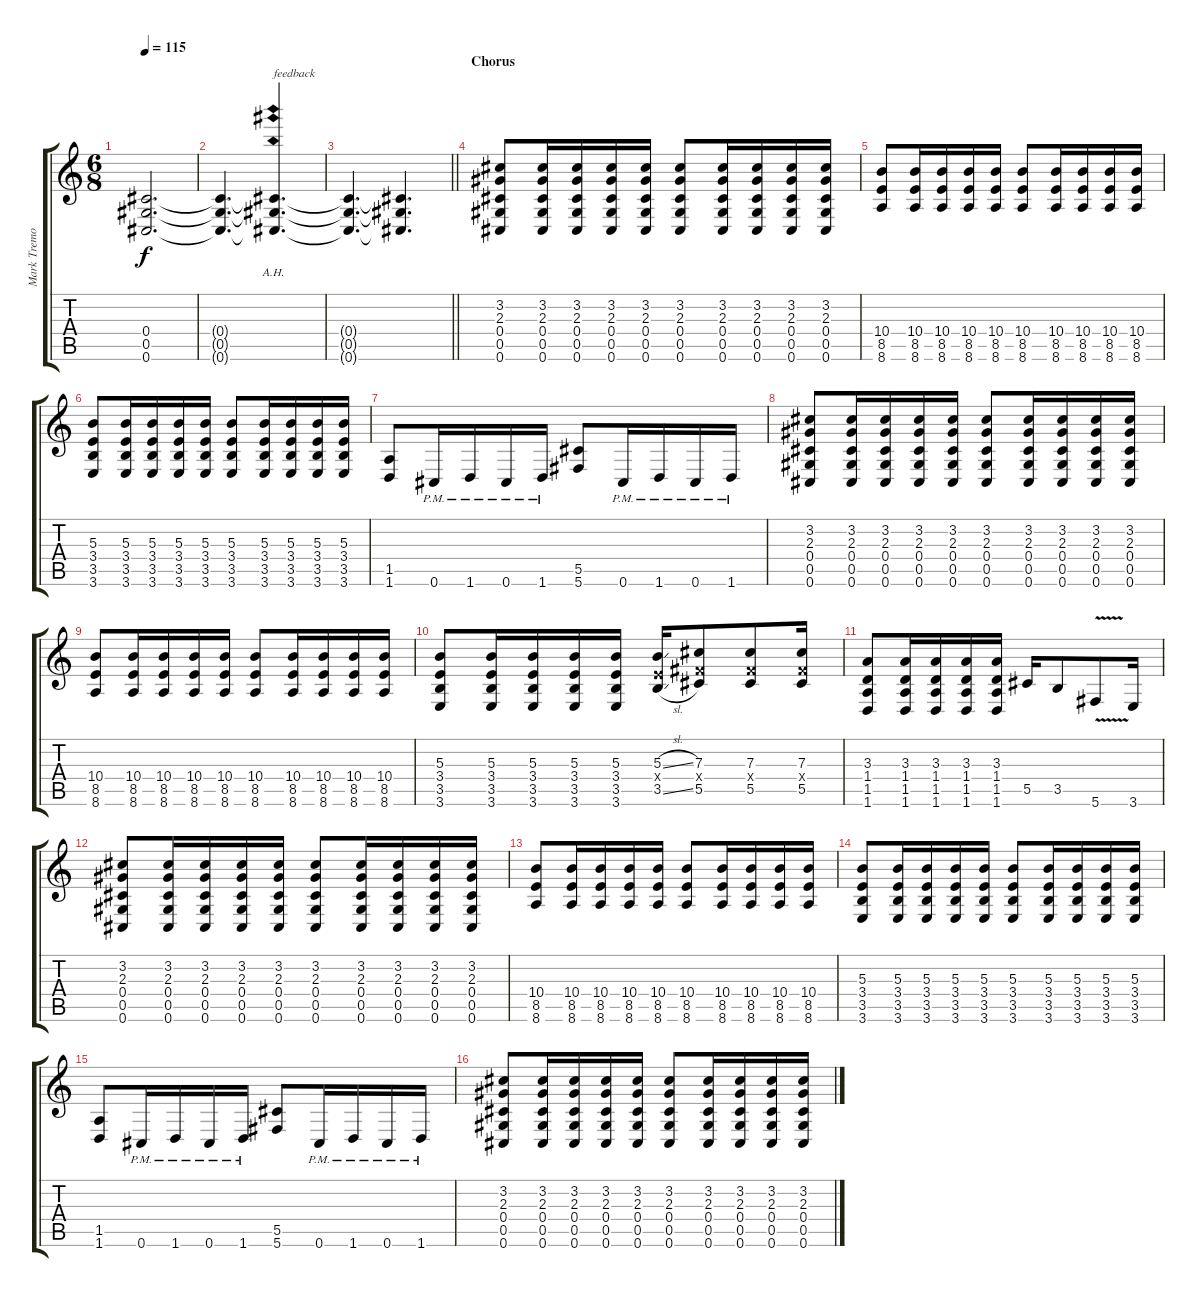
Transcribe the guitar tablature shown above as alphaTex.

\track ("Mark Tremonti" "Mark Tremo") {instrument distortionguitar}
\staff {score tabs}
\tuning (Eb4 Bb3 Gb3 Db3 Ab2 Db2) {hide}
\ts (6 8)
\tempo 115
\clef g2
\ks c
(0.4{t} 0.5{t} 0.6{t}).2{d dy f} |
(0.4{t} 0.5{t} 0.6{t}).4{d} (0.4{ah 15 t} 0.5{ah 8 t} 0.6{ah 15 t}).4{d txt "feedback"} |
\barLineRight lightlight
(0.4{t} 0.5{t} 0.6{t}).4{d volume 13} (0.4{t} 0.5{t} 0.6{t}).4{d} |
\section ("" "Chorus")
(3.2 2.3 0.4 0.5 0.6).8 (3.2 2.3 0.4 0.5 0.6).16 (3.2 2.3 0.4 0.5 0.6).16 (3.2 2.3 0.4 0.5 0.6).16 (3.2 2.3 0.4 0.5 0.6).16 (3.2 2.3 0.4 0.5 0.6).8 (3.2 2.3 0.4 0.5 0.6).16 (3.2 2.3 0.4 0.5 0.6).16 (3.2 2.3 0.4 0.5 0.6).16 (3.2 2.3 0.4 0.5 0.6).16 |
(10.4 8.5 8.6).8 (10.4 8.5 8.6).16 (10.4 8.5 8.6).16 (10.4 8.5 8.6).16 (10.4 8.5 8.6).16 (10.4 8.5 8.6).8 (10.4 8.5 8.6).16 (10.4 8.5 8.6).16 (10.4 8.5 8.6).16 (10.4 8.5 8.6).16 |
(5.3 3.4 3.5 3.6).8 (5.3 3.4 3.5 3.6).16 (5.3 3.4 3.5 3.6).16 (5.3 3.4 3.5 3.6).16 (5.3 3.4 3.5 3.6).16 (5.3 3.4 3.5 3.6).8 (5.3 3.4 3.5 3.6).16 (5.3 3.4 3.5 3.6).16 (5.3 3.4 3.5 3.6).16 (5.3 3.4 3.5 3.6).16 |
(1.5 1.6).8 0.6{pm}.16 1.6{pm}.16 0.6{pm}.16 1.6{pm}.16 (5.5 5.6).8 0.6{pm}.16 1.6{pm}.16 0.6{pm}.16 1.6{pm}.16 |
(3.2 2.3 0.4 0.5 0.6).8 (3.2 2.3 0.4 0.5 0.6).16 (3.2 2.3 0.4 0.5 0.6).16 (3.2 2.3 0.4 0.5 0.6).16 (3.2 2.3 0.4 0.5 0.6).16 (3.2 2.3 0.4 0.5 0.6).8 (3.2 2.3 0.4 0.5 0.6).16 (3.2 2.3 0.4 0.5 0.6).16 (3.2 2.3 0.4 0.5 0.6).16 (3.2 2.3 0.4 0.5 0.6).16 |
(10.4 8.5 8.6).8 (10.4 8.5 8.6).16 (10.4 8.5 8.6).16 (10.4 8.5 8.6).16 (10.4 8.5 8.6).16 (10.4 8.5 8.6).8 (10.4 8.5 8.6).16 (10.4 8.5 8.6).16 (10.4 8.5 8.6).16 (10.4 8.5 8.6).16 |
(5.3 3.4 3.5 3.6).8 (5.3 3.4 3.5 3.6).16 (5.3 3.4 3.5 3.6).16 (5.3 3.4 3.5 3.6).16 (5.3 3.4 3.5 3.6).16 (5.3{sl} 3.4{x} 3.5{sl}).16 (7.3 5.4{x} 5.5).8 (7.3 5.4{x} 5.5).8 (7.3 5.4{x} 5.5).16 |
(3.3 1.4 1.5 1.6).8 (3.3 1.4 1.5 1.6).16 (3.3 1.4 1.5 1.6).16 (3.3 1.4 1.5 1.6).16 (3.3 1.4 1.5 1.6).16 5.5.16 3.5.8 5.6{v}.8 3.6.16 |
(3.2 2.3 0.4 0.5 0.6).8 (3.2 2.3 0.4 0.5 0.6).16 (3.2 2.3 0.4 0.5 0.6).16 (3.2 2.3 0.4 0.5 0.6).16 (3.2 2.3 0.4 0.5 0.6).16 (3.2 2.3 0.4 0.5 0.6).8 (3.2 2.3 0.4 0.5 0.6).16 (3.2 2.3 0.4 0.5 0.6).16 (3.2 2.3 0.4 0.5 0.6).16 (3.2 2.3 0.4 0.5 0.6).16 |
(10.4 8.5 8.6).8 (10.4 8.5 8.6).16 (10.4 8.5 8.6).16 (10.4 8.5 8.6).16 (10.4 8.5 8.6).16 (10.4 8.5 8.6).8 (10.4 8.5 8.6).16 (10.4 8.5 8.6).16 (10.4 8.5 8.6).16 (10.4 8.5 8.6).16 |
(5.3 3.4 3.5 3.6).8 (5.3 3.4 3.5 3.6).16 (5.3 3.4 3.5 3.6).16 (5.3 3.4 3.5 3.6).16 (5.3 3.4 3.5 3.6).16 (5.3 3.4 3.5 3.6).8 (5.3 3.4 3.5 3.6).16 (5.3 3.4 3.5 3.6).16 (5.3 3.4 3.5 3.6).16 (5.3 3.4 3.5 3.6).16 |
(1.5 1.6).8 0.6{pm}.16 1.6{pm}.16 0.6{pm}.16 1.6{pm}.16 (5.5 5.6).8 0.6{pm}.16 1.6{pm}.16 0.6{pm}.16 1.6{pm}.16 |
(3.2 2.3 0.4 0.5 0.6).8 (3.2 2.3 0.4 0.5 0.6).16 (3.2 2.3 0.4 0.5 0.6).16 (3.2 2.3 0.4 0.5 0.6).16 (3.2 2.3 0.4 0.5 0.6).16 (3.2 2.3 0.4 0.5 0.6).8 (3.2 2.3 0.4 0.5 0.6).16 (3.2 2.3 0.4 0.5 0.6).16 (3.2 2.3 0.4 0.5 0.6).16 (3.2 2.3 0.4 0.5 0.6).16
